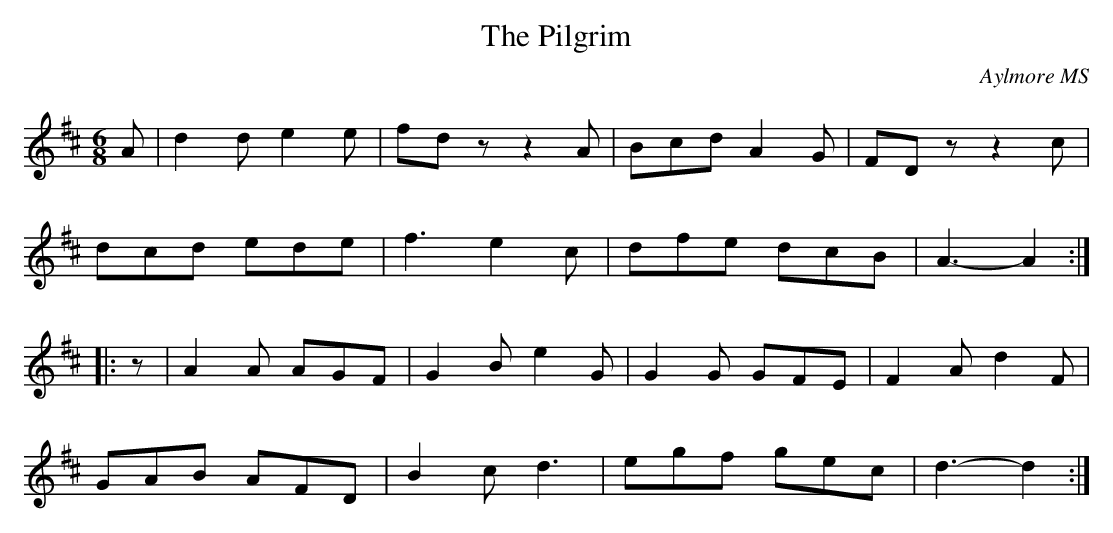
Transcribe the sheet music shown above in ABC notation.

X:1
T:The Pilgrim
C:Aylmore MS
M:6/8
L:1/8
K:D
A|d2d e2e|fd zz2A|Bcd A2G|FD zz2c|
dcd ede|f3e2c|dfe dcB|A3-A2:|
|:z|A2A AGF|G2B e2G|G2G GFE|F2A d2F|
GAB AFD|B2c d3|egf gec|d3-d2:|
